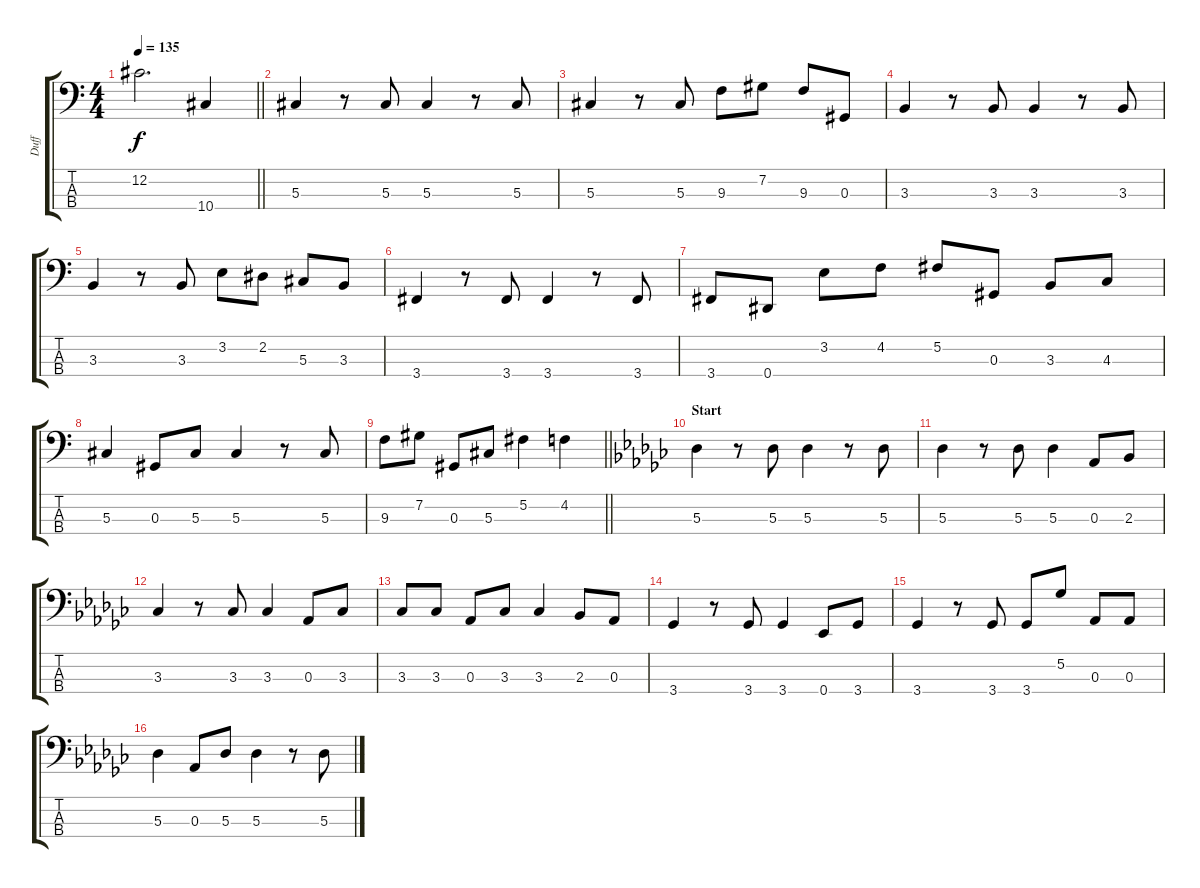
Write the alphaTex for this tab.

\track ("Duff" "Duff") {instrument electricbasspick}
\staff {score tabs}
\tuning (Gb2 Db2 Ab1 Eb1) {hide}
\ts (4 4)
\tempo 135
\clef f4
\barLineRight lightlight
\ks c
12.2{t}.2{d dy f} 10.4.4 |
\section ("" "")
5.3.4 r.8 5.3.8 5.3.4 r.8 5.3.8 |
5.3.4 r.8 5.3.8 9.3.8 7.2.8 9.3.8 0.3.8 |
3.3.4 r.8 3.3.8 3.3.4 r.8 3.3.8 |
3.3.4 r.8 3.3.8 3.2.8 2.2.8 5.3.8 3.3.8 |
3.4.4 r.8 3.4.8 3.4.4 r.8 3.4.8 |
3.4.8 0.4.8 3.2.8 4.2.8 5.2.8 0.3.8 3.3.8 4.3.8 |
5.3.4 0.3.8 5.3.8 5.3.4 r.8 5.3.8 |
\barLineRight lightlight
9.3.8 7.2.8 0.3.8 5.3.8 5.2.4 4.2.4 |
\section ("" "Start")
\ks gb
5.3.4 r.8 5.3.8 5.3.4 r.8 5.3.8 |
5.3.4 r.8 5.3.8 5.3.4 0.3.8 2.3.8 |
3.3.4 r.8 3.3.8 3.3.4 0.3.8 3.3.8 |
3.3.8 3.3.8 0.3.8 3.3.8 3.3.4 2.3.8 0.3.8 |
3.4.4 r.8 3.4.8 3.4.4 0.4.8 3.4.8 |
3.4.4 r.8 3.4.8 3.4.8 5.2.8 0.3.8 0.3.8 |
5.3.4 0.3.8 5.3.8 5.3.4 r.8 5.3.8
